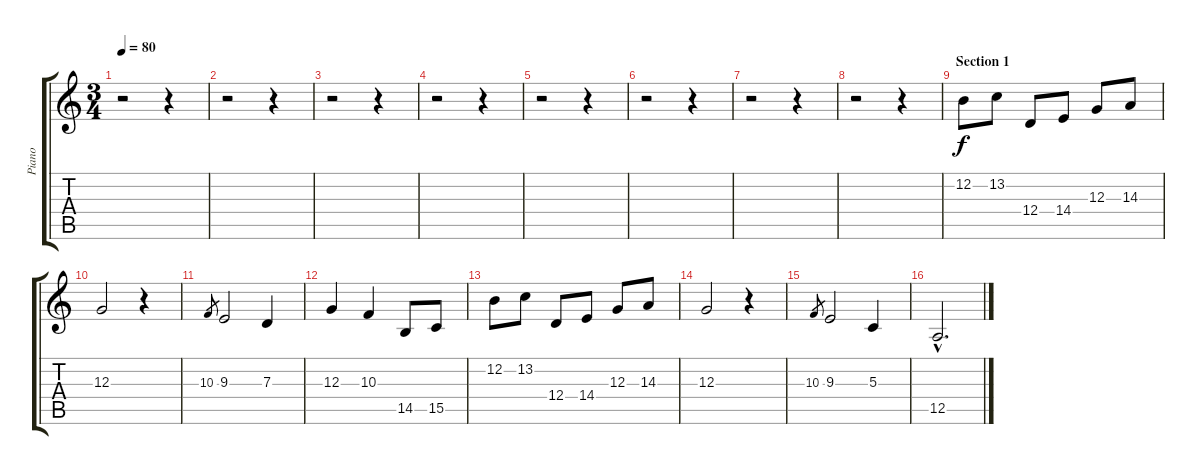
\track ("Piano" "Piano") {instrument brightacousticpiano}
\staff {score tabs}
\tuning (E4 B3 G3 D3 A2 E2) {hide}
\ts (3 4)
\tempo 80
\clef g2
\ks c
r.2{dy f instrument brightacousticpiano} r.4 |
r.2 r.4 |
r.2 r.4 |
r.2 r.4 |
r.2 r.4 |
r.2 r.4 |
r.2 r.4 |
r.2 r.4 |
\section ("" "Section 1")
12.2.8 13.2.8 12.4.8 14.4.8 12.3.8 14.3.8 |
12.3.2 r.4 |
10.3.8{gr} 9.3.2 7.3.4 |
12.3.4 10.3.4 14.5.8 15.5.8 |
12.2.8 13.2.8 12.4.8 14.4.8 12.3.8 14.3.8 |
12.3.2 r.4 |
10.3.8{gr} 9.3.2 5.3.4 |
12.5{hac}.2{d}
